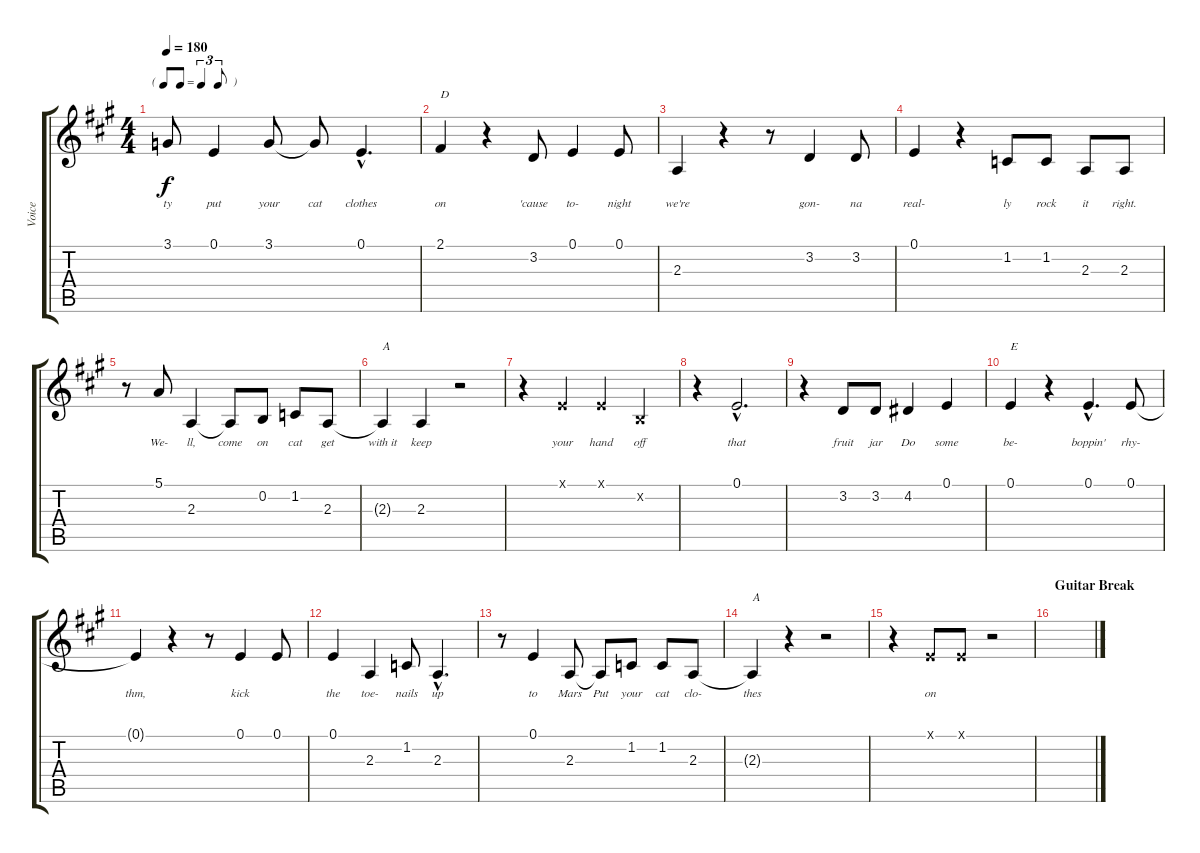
\track ("Voice" "Voice") {instrument altosax}
\staff {score tabs}
\tuning (E4 B3 G3 D3 A2 E2) {hide}
\ts (4 4)
\tf triplet8th
\tempo 180
\clef g2
\ks a
3.1.8{lyrics (0 "ty") lyrics (1 "") lyrics (2 "") lyrics (3 "") lyrics (4 "") dy f} 0.1.4{lyrics (0 "put") lyrics (1 "") lyrics (2 "") lyrics (3 "") lyrics (4 "")} 3.1.8{lyrics (0 "your") lyrics (1 "") lyrics (2 "") lyrics (3 "") lyrics (4 "")} 3.1{t}.8{lyrics (0 "cat") lyrics (1 "") lyrics (2 "") lyrics (3 "") lyrics (4 "")} 0.1{hac}.4{d lyrics (0 "clothes") lyrics (1 "") lyrics (2 "") lyrics (3 "") lyrics (4 "")} |
2.1.4{txt "D" lyrics (0 "on") lyrics (1 "") lyrics (2 "") lyrics (3 "") lyrics (4 "")} r.4 3.2.8{lyrics (0 "'cause") lyrics (1 "") lyrics (2 "") lyrics (3 "") lyrics (4 "")} 0.1.4{lyrics (0 "to-") lyrics (1 "") lyrics (2 "") lyrics (3 "") lyrics (4 "")} 0.1.8{lyrics (0 "night") lyrics (1 "") lyrics (2 "") lyrics (3 "") lyrics (4 "")} |
2.3.4{lyrics (0 "we're") lyrics (1 "") lyrics (2 "") lyrics (3 "") lyrics (4 "")} r.4 r.8 3.2.4{lyrics (0 "gon-") lyrics (1 "") lyrics (2 "") lyrics (3 "") lyrics (4 "")} 3.2.8{lyrics (0 "na") lyrics (1 "") lyrics (2 "") lyrics (3 "") lyrics (4 "")} |
0.1.4{lyrics (0 "real-") lyrics (1 "") lyrics (2 "") lyrics (3 "") lyrics (4 "")} r.4 1.2.8{lyrics (0 "ly") lyrics (1 "") lyrics (2 "") lyrics (3 "") lyrics (4 "")} 1.2.8{lyrics (0 "rock") lyrics (1 "") lyrics (2 "") lyrics (3 "") lyrics (4 "")} 2.3.8{lyrics (0 "it") lyrics (1 "") lyrics (2 "") lyrics (3 "") lyrics (4 "")} 2.3.8{lyrics (0 "right.") lyrics (1 "") lyrics (2 "") lyrics (3 "") lyrics (4 "")} |
r.8 5.1.8{lyrics (0 "We-") lyrics (1 "") lyrics (2 "") lyrics (3 "") lyrics (4 "")} 2.3.4{lyrics (0 "ll,") lyrics (1 "") lyrics (2 "") lyrics (3 "") lyrics (4 "")} 2.3{t}.8{lyrics (0 "come") lyrics (1 "") lyrics (2 "") lyrics (3 "") lyrics (4 "")} 0.2.8{lyrics (0 "on") lyrics (1 "") lyrics (2 "") lyrics (3 "") lyrics (4 "")} 1.2.8{lyrics (0 "cat") lyrics (1 "") lyrics (2 "") lyrics (3 "") lyrics (4 "")} 2.3.8{lyrics (0 "get") lyrics (1 "") lyrics (2 "") lyrics (3 "") lyrics (4 "")} |
2.3{t}.4{txt "A" lyrics (0 "with it") lyrics (1 "") lyrics (2 "") lyrics (3 "") lyrics (4 "")} 2.3.4{lyrics (0 "keep") lyrics (1 "") lyrics (2 "") lyrics (3 "") lyrics (4 "")} r.2 |
r.4 0.1{x}.4{lyrics (0 "your") lyrics (1 "") lyrics (2 "") lyrics (3 "") lyrics (4 "")} 0.1{x}.4{lyrics (0 "hand") lyrics (1 "") lyrics (2 "") lyrics (3 "") lyrics (4 "")} 0.2{x}.4{lyrics (0 "off") lyrics (1 "") lyrics (2 "") lyrics (3 "") lyrics (4 "")} |
r.4 0.1{hac}.2{d lyrics (0 "that") lyrics (1 "") lyrics (2 "") lyrics (3 "") lyrics (4 "")} |
r.4 3.2.8{lyrics (0 "fruit") lyrics (1 "") lyrics (2 "") lyrics (3 "") lyrics (4 "")} 3.2.8{lyrics (0 "jar") lyrics (1 "") lyrics (2 "") lyrics (3 "") lyrics (4 "")} 4.2.4{lyrics (0 "Do") lyrics (1 "") lyrics (2 "") lyrics (3 "") lyrics (4 "")} 0.1.4{lyrics (0 "some") lyrics (1 "") lyrics (2 "") lyrics (3 "") lyrics (4 "")} |
0.1.4{txt "E" lyrics (0 "be-") lyrics (1 "") lyrics (2 "") lyrics (3 "") lyrics (4 "")} r.4 0.1{hac}.4{d lyrics (0 "boppin'") lyrics (1 "") lyrics (2 "") lyrics (3 "") lyrics (4 "")} 0.1.8{lyrics (0 "rhy-") lyrics (1 "") lyrics (2 "") lyrics (3 "") lyrics (4 "")} |
0.1{t}.4{lyrics (0 "thm,") lyrics (1 "") lyrics (2 "") lyrics (3 "") lyrics (4 "")} r.4 r.8 0.1.4{lyrics (0 "kick") lyrics (1 "") lyrics (2 "") lyrics (3 "") lyrics (4 "")} 0.1.8{lyrics (0 "") lyrics (1 "") lyrics (2 "") lyrics (3 "") lyrics (4 "")} |
0.1.4{lyrics (0 "the") lyrics (1 "") lyrics (2 "") lyrics (3 "") lyrics (4 "")} 2.3.4{lyrics (0 "toe-") lyrics (1 "") lyrics (2 "") lyrics (3 "") lyrics (4 "")} 1.2.8{lyrics (0 "nails") lyrics (1 "") lyrics (2 "") lyrics (3 "") lyrics (4 "")} 2.3{hac}.4{d lyrics (0 "up") lyrics (1 "") lyrics (2 "") lyrics (3 "") lyrics (4 "")} |
r.8 0.1.4{lyrics (0 "to") lyrics (1 "") lyrics (2 "") lyrics (3 "") lyrics (4 "")} 2.3.8{lyrics (0 "Mars") lyrics (1 "") lyrics (2 "") lyrics (3 "") lyrics (4 "")} 2.3{t}.8{lyrics (0 "Put") lyrics (1 "") lyrics (2 "") lyrics (3 "") lyrics (4 "")} 1.2.8{lyrics (0 "your") lyrics (1 "") lyrics (2 "") lyrics (3 "") lyrics (4 "")} 1.2.8{lyrics (0 "cat") lyrics (1 "") lyrics (2 "") lyrics (3 "") lyrics (4 "")} 2.3.8{lyrics (0 "clo-") lyrics (1 "") lyrics (2 "") lyrics (3 "") lyrics (4 "")} |
2.3{t}.4{txt "A" lyrics (0 "thes") lyrics (1 "") lyrics (2 "") lyrics (3 "") lyrics (4 "")} r.4 r.2 |
r.4 0.1{x}.8{lyrics (0 "on") lyrics (1 "") lyrics (2 "") lyrics (3 "") lyrics (4 "")} 0.1{x}.8{lyrics (0 "") lyrics (1 "") lyrics (2 "") lyrics (3 "") lyrics (4 "")} r.2 |
\section ("" "Guitar Break")
